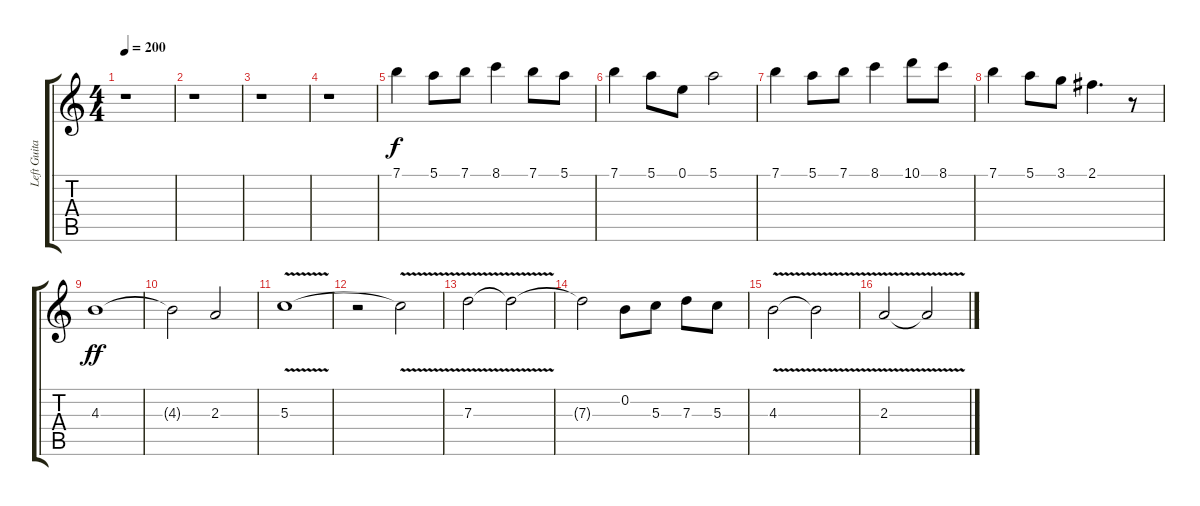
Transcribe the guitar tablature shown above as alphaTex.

\track ("Left Guitar" "Left Guita") {instrument distortionguitar}
\staff {score tabs}
\tuning (E4 B3 G3 D3 A2 E2) {hide}
\ts (4 4)
\tempo 200
\clef g2
\ks c
r.1{dy f instrument distortionguitar} |
r.1 |
r.1 |
r.1 |
7.1.4 5.1.8 7.1.8 8.1.4 7.1.8 5.1.8 |
7.1.4 5.1.8 0.1.8 5.1.2 |
7.1.4 5.1.8 7.1.8 8.1.4 10.1.8 8.1.8 |
7.1.4 5.1.8 3.1.8 2.1.4{d} r.8 |
4.3.1{dy ff} |
4.3{t}.2 2.3.2 |
5.3{v}.1 |
r.2 5.3{t}.2 |
7.3{v}.2 7.3{t}.2 |
7.3{t}.2 0.2.8 5.3.8 7.3.8 5.3.8 |
4.3{v}.2 4.3{t}.2 |
2.3{v}.2 2.3{t}.2
